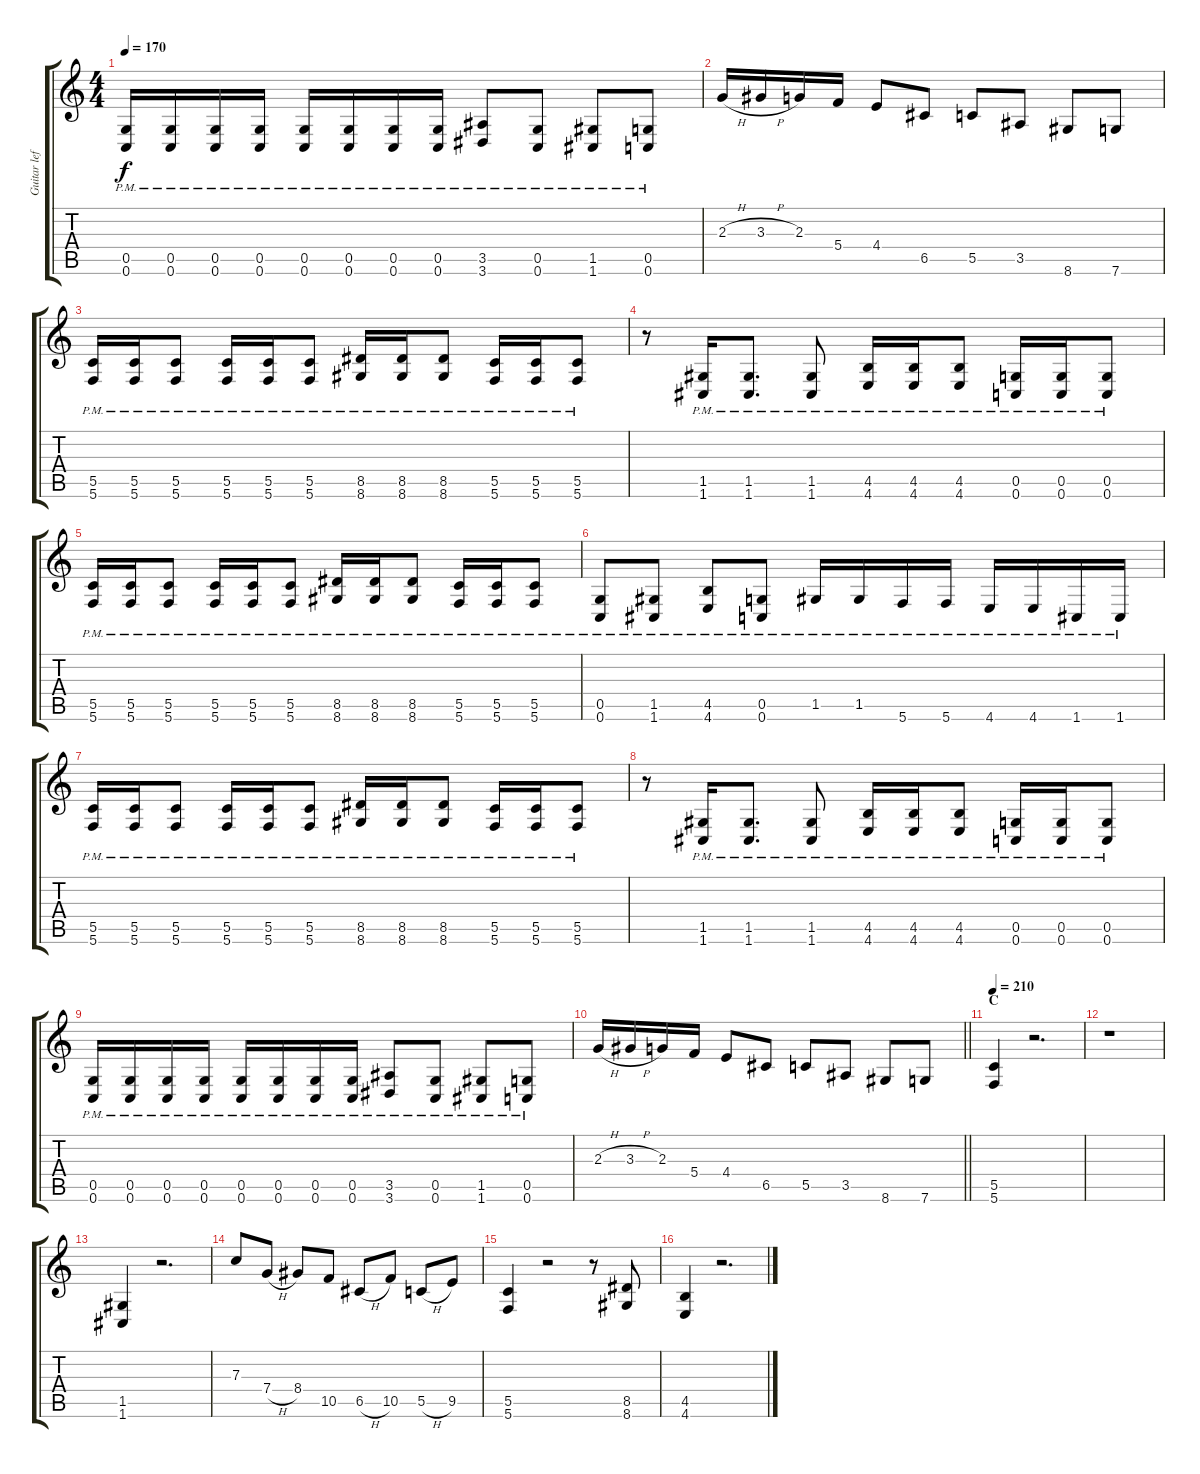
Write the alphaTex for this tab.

\track ("Guitar left" "Guitar lef") {instrument distortionguitar}
\staff {score tabs}
\tuning (D4 A3 F3 C3 G2 C2) {hide}
\ts (4 4)
\tempo 170
\clef g2
\ks c
(0.5{pm} 0.6{pm}).16{dy f} (0.5{pm} 0.6{pm}).16 (0.5{pm} 0.6{pm}).16 (0.5{pm} 0.6{pm}).16 (0.5{pm} 0.6{pm}).16 (0.5{pm} 0.6{pm}).16 (0.5{pm} 0.6{pm}).16 (0.5{pm} 0.6{pm}).16 (3.5{pm} 3.6{pm}).8 (0.5{pm} 0.6{pm}).8 (1.5{pm} 1.6{pm}).8 (0.5{pm} 0.6{pm}).8 |
2.3{h}.16 3.3{h}.16 2.3.16 5.4.16 4.4.8 6.5.8 5.5.8 3.5.8 8.6.8 7.6.8 |
(5.5{pm} 5.6{pm}).16 (5.5{pm} 5.6{pm}).16 (5.5{pm} 5.6{pm}).8 (5.5{pm} 5.6{pm}).16 (5.5{pm} 5.6{pm}).16 (5.5{pm} 5.6{pm}).8 (8.5{pm} 8.6{pm}).16 (8.5{pm} 8.6{pm}).16 (8.5{pm} 8.6{pm}).8 (5.5{pm} 5.6{pm}).16 (5.5{pm} 5.6{pm}).16 (5.5{pm} 5.6{pm}).8 |
r.8 (1.5{pm} 1.6{pm}).16 (1.5{pm} 1.6{pm}).8{d} (1.5{pm} 1.6{pm}).8 (4.5{pm} 4.6{pm}).16 (4.5{pm} 4.6{pm}).16 (4.5{pm} 4.6{pm}).8 (0.5{pm} 0.6{pm}).16 (0.5{pm} 0.6{pm}).16 (0.5{pm} 0.6{pm}).8 |
(5.5{pm} 5.6{pm}).16 (5.5{pm} 5.6{pm}).16 (5.5{pm} 5.6{pm}).8 (5.5{pm} 5.6{pm}).16 (5.5{pm} 5.6{pm}).16 (5.5{pm} 5.6{pm}).8 (8.5{pm} 8.6{pm}).16 (8.5{pm} 8.6{pm}).16 (8.5{pm} 8.6{pm}).8 (5.5{pm} 5.6{pm}).16 (5.5{pm} 5.6{pm}).16 (5.5{pm} 5.6{pm}).8 |
(0.5{pm} 0.6{pm}).8 (1.5{pm} 1.6{pm}).8 (4.5{pm} 4.6{pm}).8 (0.5{pm} 0.6{pm}).8 1.5{pm}.16 1.5{pm}.16 5.6{pm}.16 5.6{pm}.16 4.6{pm}.16 4.6{pm}.16 1.6{pm}.16 1.6{pm}.16 |
(5.5{pm} 5.6{pm}).16 (5.5{pm} 5.6{pm}).16 (5.5{pm} 5.6{pm}).8 (5.5{pm} 5.6{pm}).16 (5.5{pm} 5.6{pm}).16 (5.5{pm} 5.6{pm}).8 (8.5{pm} 8.6{pm}).16 (8.5{pm} 8.6{pm}).16 (8.5{pm} 8.6{pm}).8 (5.5{pm} 5.6{pm}).16 (5.5{pm} 5.6{pm}).16 (5.5{pm} 5.6{pm}).8 |
r.8 (1.5{pm} 1.6{pm}).16 (1.5{pm} 1.6{pm}).8{d} (1.5{pm} 1.6{pm}).8 (4.5{pm} 4.6{pm}).16 (4.5{pm} 4.6{pm}).16 (4.5{pm} 4.6{pm}).8 (0.5{pm} 0.6{pm}).16 (0.5{pm} 0.6{pm}).16 (0.5{pm} 0.6{pm}).8 |
(0.5{pm} 0.6{pm}).16 (0.5{pm} 0.6{pm}).16 (0.5{pm} 0.6{pm}).16 (0.5{pm} 0.6{pm}).16 (0.5{pm} 0.6{pm}).16 (0.5{pm} 0.6{pm}).16 (0.5{pm} 0.6{pm}).16 (0.5{pm} 0.6{pm}).16 (3.5{pm} 3.6{pm}).8 (0.5{pm} 0.6{pm}).8 (1.5{pm} 1.6{pm}).8 (0.5{pm} 0.6{pm}).8 |
\barLineRight lightlight
2.3{h}.16 3.3{h}.16 2.3.16 5.4.16 4.4.8 6.5.8 5.5.8 3.5.8 8.6.8 7.6.8 |
\section ("" "C")
\tempo 210
(5.5 5.6).4 r.2{d} |
r.1 |
(1.5 1.6).4 r.2{d} |
7.3.8 7.4{h}.8 8.4.8 10.5.8 6.5{h}.8 10.5.8 5.5{h}.8 9.5.8 |
(5.5 5.6).4 r.2 r.8 (8.5 8.6).8 |
(4.5 4.6).4 r.2{d}
